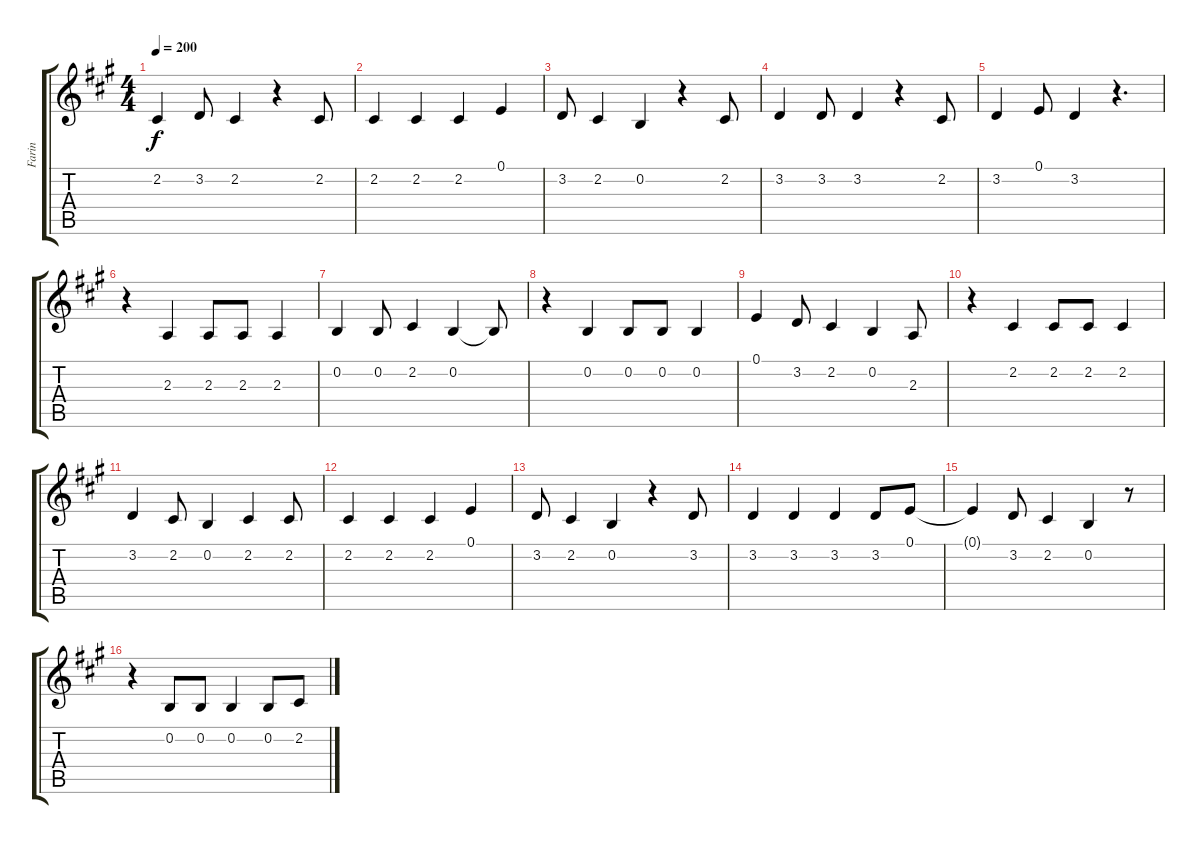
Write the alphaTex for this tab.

\track ("Farin" "Farin") {instrument oboe}
\staff {score tabs}
\tuning (E4 B3 G3 D3 A2 E2) {hide}
\ts (4 4)
\tempo 200
\clef g2
\ks a
2.2.4{dy f} 3.2.8 2.2.4 r.4 2.2.8 |
2.2.4 2.2.4 2.2.4 0.1.4 |
3.2.8 2.2.4 0.2.4 r.4 2.2.8 |
3.2.4 3.2.8 3.2.4 r.4 2.2.8 |
3.2.4 0.1.8 3.2.4 r.4{d} |
r.4 2.3.4 2.3.8 2.3.8 2.3.4 |
0.2.4 0.2.8 2.2.4 0.2.4 0.2{t}.8 |
r.4 0.2.4 0.2.8 0.2.8 0.2.4 |
0.1.4 3.2.8 2.2.4 0.2.4 2.3.8 |
r.4 2.2.4 2.2.8 2.2.8 2.2.4 |
3.2.4 2.2.8 0.2.4 2.2.4 2.2.8 |
2.2.4 2.2.4 2.2.4 0.1.4 |
3.2.8 2.2.4 0.2.4 r.4 3.2.8 |
3.2.4 3.2.4 3.2.4 3.2.8 0.1.8 |
0.1{t}.4 3.2.8 2.2.4 0.2.4 r.8 |
r.4 0.2.8 0.2.8 0.2.4 0.2.8 2.2.8
